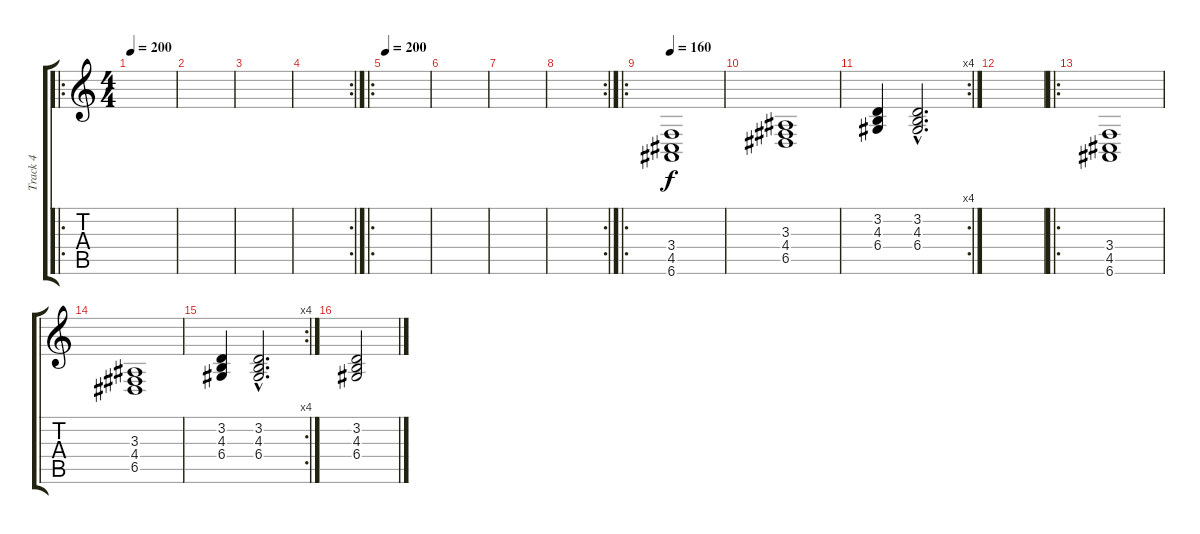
\track ("Track 4" "Track 4") {instrument electricgrandpiano}
\staff {score tabs}
\tuning (E4 B3 G3 D3 A2 E2) {hide}
\ro
\ts (4 4)
\tempo 200
\clef g2
\ks c
|
|
|
\rc 2
|
\ro
\tempo 200
|
|
|
\rc 2
|
\ro
\tempo 160
(3.4 4.5 6.6).1 |
(3.3 4.4 6.5).1 |
\rc 4
(3.2 4.3 6.4).4 (3.2{hac} 4.3{hac} 6.4{hac}).2{d} |
|
\ro
(3.4 4.5 6.6).1 |
(3.3 4.4 6.5).1 |
\rc 4
(3.2 4.3 6.4).4 (3.2{hac} 4.3{hac} 6.4{hac}).2{d} |
(3.2 4.3 6.4).2
